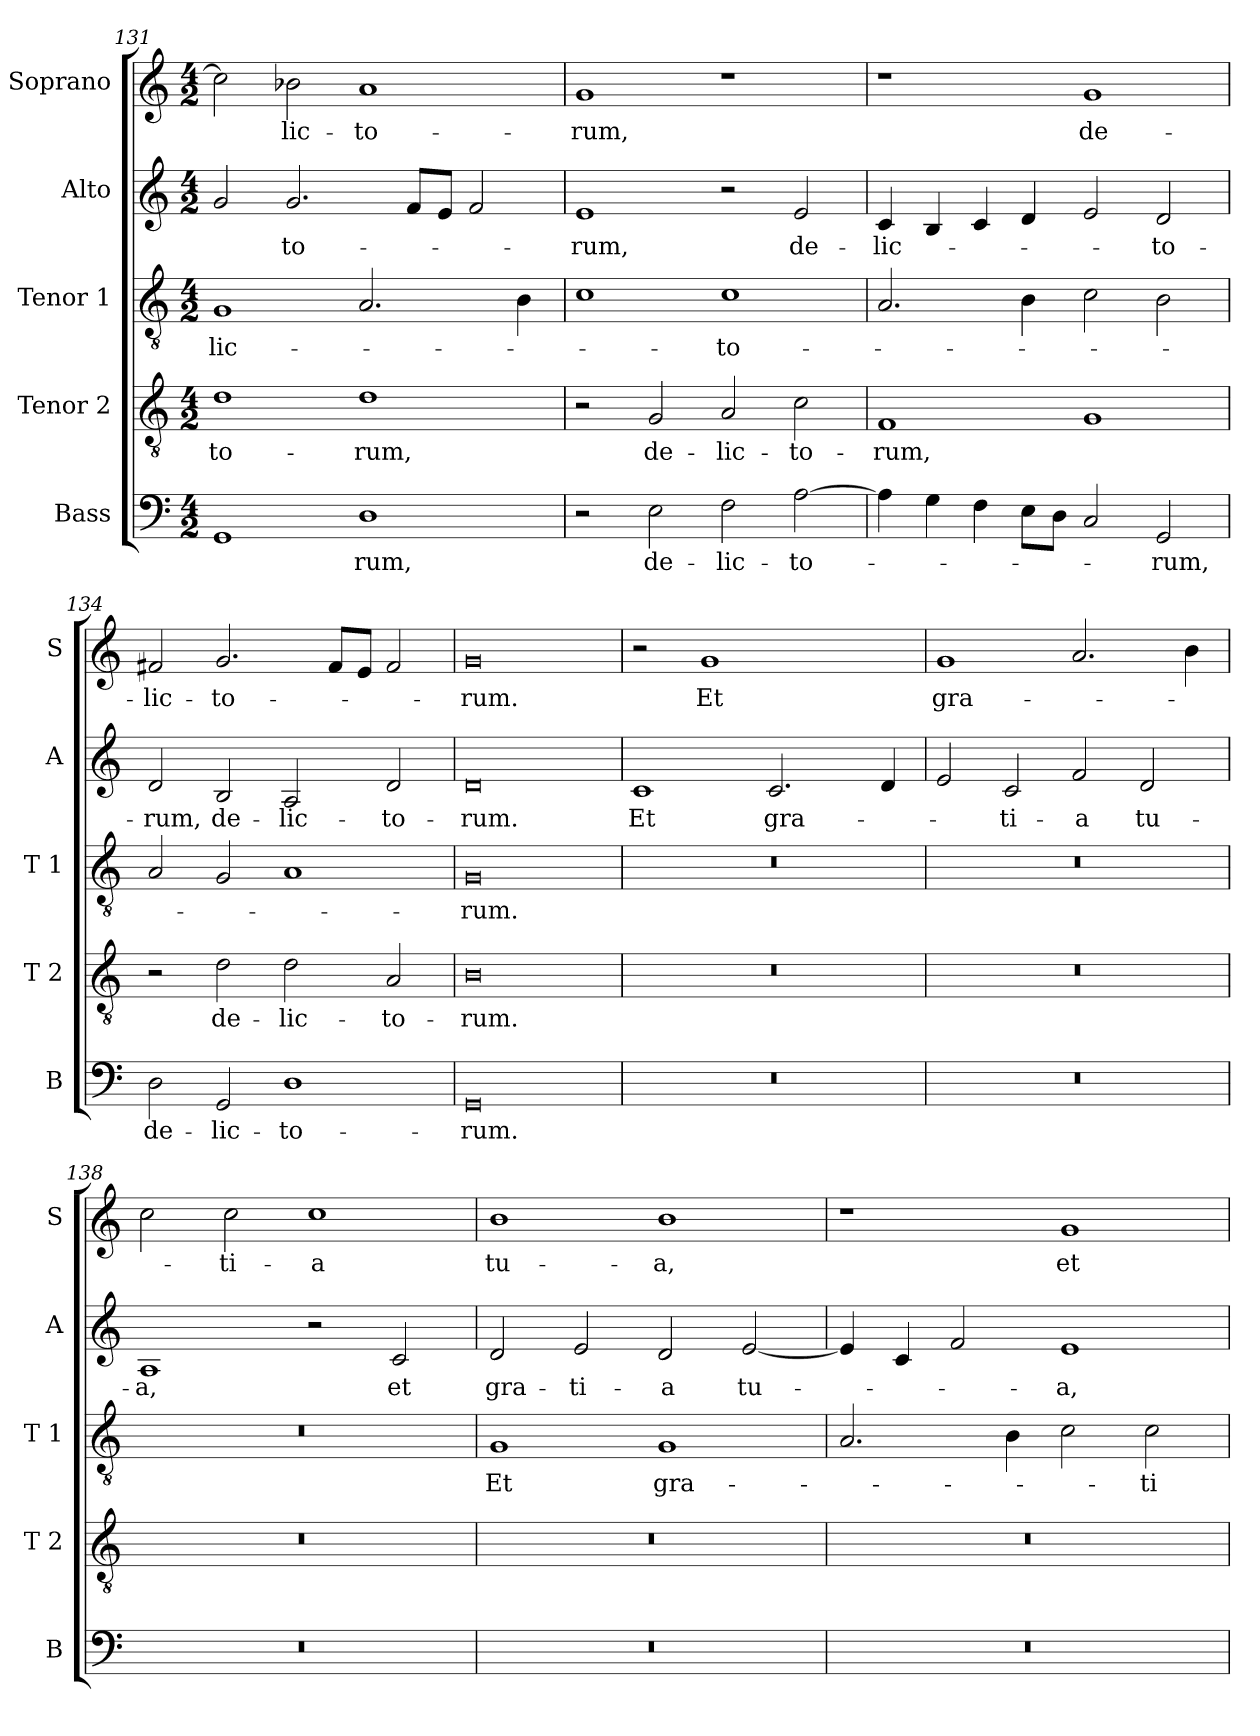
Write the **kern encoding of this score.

**kern	**text	**kern	**text	**kern	**text	**kern	**text	**kern	**text
*part5	*part5	*part4	*part4	*part3	*part3	*part2	*part2	*part1	*part1
*staff5	*staff5	*staff4	*staff4	*staff3	*staff3	*staff2	*staff2	*staff1	*staff1
*I"Bass	*	*I"Tenor 2	*	*I"Tenor 1	*	*I"Alto	*	*I"Soprano	*
*I'B	*	*I'T 2	*	*I'T 1	*	*I'A	*	*I'S	*
!!LO:PB:g=z
*clefF4	*	*clefGv2	*	*clefGv2	*	*clefG2	*	*clefG2	*
*k[]	*	*k[]	*	*k[]	*	*k[]	*	*k[]	*
*C:	*	*C:	*	*C:	*	*C:	*	*C:	*
*M4/2	*	*M4/2	*	*M4/2	*	*M4/2	*	*M4/2	*
=131	=131	=131	=131	=131	=131	=131	=131	=131	=131
!	!	!	!LO:LY:b:cj	!	!LO:LY:b:cj	!	!	!	!
1GG	.	1d	-to-	1G	-lic-	2g/	.	2cc\]	.
!	!	!	!	!	!	!	!LO:LY:b:cj	!	!LO:LY:b:cj
.	.	.	.	.	.	2.g/	-to-	2b-X\	-lic-
!	!LO:LY:b:cj	!	!LO:LY:b:cj	!	!	!	!	!	!LO:LY:b:cj
1D	-rum,	1d	-rum,	2.A/	.	.	.	1a	-to-
.	.	.	.	.	.	8f/L	.	.	.
.	.	.	.	.	.	8e/J	.	.	.
.	.	.	.	.	.	2f/	.	.	.
.	.	.	.	4B\	.	.	.	.	.
=132	=132	=132	=132	=132	=132	=132	=132	=132	=132
!	!	!	!	!	!	!	!LO:LY:b:cj	!	!LO:LY:b:cj
2r	.	2r	.	1c	.	1e	-rum,	1g	-rum,
!	!LO:LY:b:cj	!	!LO:LY:b:cj	!	!	!	!	!	!
2E\	de-	2G/	de-	.	.	.	.	.	.
!	!LO:LY:b:cj	!	!LO:LY:b:cj	!	!LO:LY:b:cj	!	!	!	!
2F\	-lic-	2A/	-lic-	1c	-to-	2r	.	1r	.
!	!LO:LY:b:cj	!	!LO:LY:b:cj	!	!	!	!LO:LY:b:cj	!	!
[>2A\	-to-	2c\	-to-	.	.	2e/	de-	.	.
=133	=133	=133	=133	=133	=133	=133	=133	=133	=133
!	!	!	!LO:LY:b	!	!	!	!LO:LY:b:cj	!	!
4A\]	.	1F	-rum,	2.A/	.	4c/	-lic-	1r	.
4G\	.	.	.	.	.	4B/	.	.	.
4F\	.	.	.	.	.	4c/	.	.	.
8E\L	.	.	.	4B\	.	4d/	.	.	.
8D\J	.	.	.	.	.	.	.	.	.
!	!	!	!	!	!	!	!	!	!LO:LY:b:cj
2C/	.	1G	.	2c\	.	2e/	.	1g	de-
!	!LO:LY:b:cj	!	!	!	!	!	!LO:LY:b:cj	!	!
2GG/	-rum,	.	.	2B\	.	2d/	-to-	.	.
=134	=134	=134	=134	=134	=134	=134	=134	=134	=134
!	!LO:LY:b:cj	!	!	!	!	!	!LO:LY:b:cj	!	!LO:LY:b:cj
2D\	de-	2r	.	2A/	.	2d/	-rum,	2f#X/	-lic-
!	!LO:LY:b:cj	!	!LO:LY:b:cj	!	!	!	!LO:LY:b:cj	!	!LO:LY:b:cj
2GG/	-lic-	2d\	de-	2G/	.	2B/	de-	2.g/	-to-
!	!LO:LY:b:cj	!	!LO:LY:b:cj	!	!	!	!LO:LY:b:cj	!	!
1D	-to-	2d\	-lic-	1A	.	2A/	-lic-	.	.
.	.	.	.	.	.	.	.	8f#/L	.
.	.	.	.	.	.	.	.	8e/J	.
!	!	!	!LO:LY:b:cj	!	!	!	!LO:LY:b:cj	!	!
.	.	2A/	-to-	.	.	2d/	-to-	2f#/	.
=135	=135	=135	=135	=135	=135	=135	=135	=135	=135
!	!LO:LY:b:cj	!	!LO:LY:b:cj	!	!LO:LY:b:cj	!	!LO:LY:b:cj	!	!LO:LY:b:cj
0GG	-rum.	0B	-rum.	0G	-rum.	0d	-rum.	0g	-rum.
!!LO:LB:g=z
=136	=136	=136	=136	=136	=136	=136	=136	=136	=136
!	!	!	!	!LO:N:vis=1	!	!	!LO:LY:b:cj	!	!
0r	.	0r	.	0r	.	1c	Et	2r	.
!	!	!	!	!	!	!	!	!	!LO:LY:b:cj
.	.	.	.	.	.	.	.	1g	Et
!	!	!	!	!	!	!	!LO:LY:b:cj	!	!
.	.	.	.	.	.	2.c/	gra-	.	.
.	.	.	.	.	.	.	.	2ryy	.
.	.	.	.	.	.	4d/	.	.	.
=137	=137	=137	=137	=137	=137	=137	=137	=137	=137
!	!	!	!	!LO:N:vis=1	!	!	!	!	!LO:LY:b:cj
0r	.	0r	.	0r	.	2e/	.	1g	gra-
!	!	!	!	!	!	!	!LO:LY:b:cj	!	!
.	.	.	.	.	.	2c/	-ti-	.	.
!	!	!	!	!	!	!	!LO:LY:b:cj	!	!
.	.	.	.	.	.	2f/	-a	2.a/	.
!	!	!	!	!	!	!	!LO:LY:b:cj	!	!
.	.	.	.	.	.	2d/	tu-	.	.
.	.	.	.	.	.	.	.	4b\	.
=138	=138	=138	=138	=138	=138	=138	=138	=138	=138
!	!	!	!	!LO:N:vis=1	!	!	!LO:LY:b:rj	!	!
0r	.	0r	.	0r	.	1A	-a,	2cc\	.
!	!	!	!	!	!	!	!	!	!LO:LY:b:cj
.	.	.	.	.	.	.	.	2cc\	-ti-
!	!	!	!	!	!	!	!	!	!LO:LY:b:rj
.	.	.	.	.	.	2r	.	1cc	-a
!	!	!	!	!	!	!	!LO:LY:b:cj	!	!
.	.	.	.	.	.	2c/	et	.	.
=139	=139	=139	=139	=139	=139	=139	=139	=139	=139
!	!	!	!	!	!LO:LY:b:cj	!	!LO:LY:b:cj	!	!LO:LY:b:cj
0r	.	0r	.	1G	Et	2d/	gra-	1b	tu-
!	!	!	!	!	!	!	!LO:LY:b:cj	!	!
.	.	.	.	.	.	2e/	-ti-	.	.
!	!	!	!	!	!LO:LY:b:cj	!	!LO:LY:b:cj	!	!LO:LY:b:rj
.	.	.	.	1G	gra-	2d/	-a	1b	-a,
!	!	!	!	!	!	!	!LO:LY:b:cj	!	!
.	.	.	.	.	.	[<2e/	tu-	.	.
=140	=140	=140	=140	=140	=140	=140	=140	=140	=140
0r	.	0r	.	2.A/	.	4e/]	.	1r	.
.	.	.	.	.	.	4c/	.	.	.
.	.	.	.	.	.	2f/	.	.	.
.	.	.	.	4B\	.	.	.	.	.
!	!	!	!	!	!	!	!LO:LY:b:rj	!	!LO:LY:b:cj
.	.	.	.	2c\	.	1e	-a,	1g	et
!	!	!	!	!	!LO:LY:b:cj	!	!	!	!
.	.	.	.	2c\	-ti-	.	.	.	.
=	=	=	=	=	=	=	=	=	=
*-	*-	*-	*-	*-	*-	*-	*-	*-	*-
